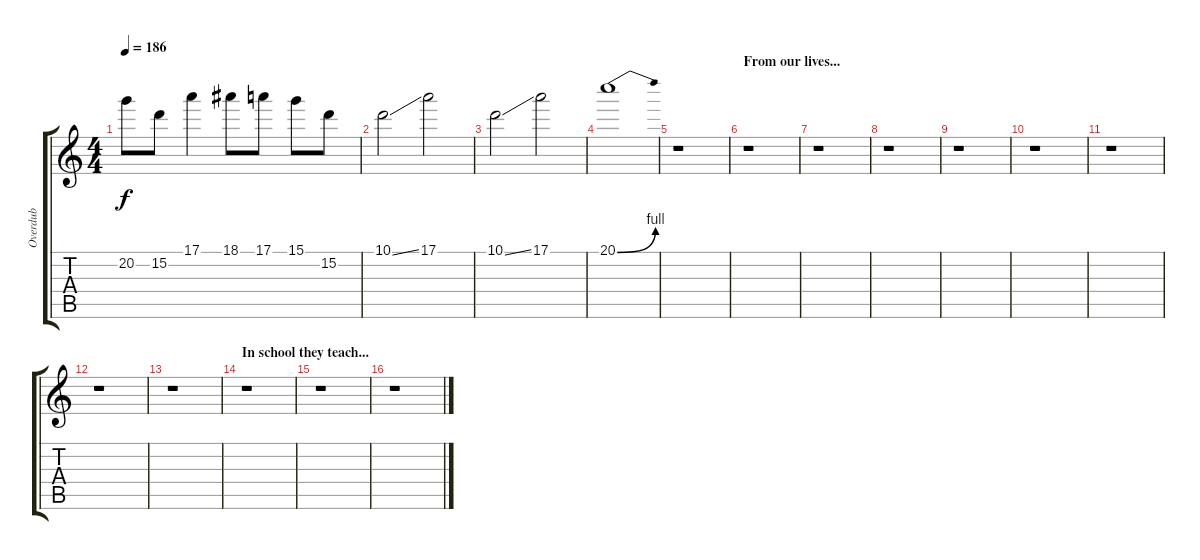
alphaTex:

\track ("Overdub" "Overdub") {instrument distortionguitar}
\staff {score tabs}
\tuning (E4 B3 G3 D3 A2 E2) {hide}
\ts (4 4)
\tempo 186
\clef g2
\ks c
20.2.8{dy f} 15.2.8 17.1.4 18.1.8 17.1.8 15.1.8 15.2.8 |
10.1{ss}.2 17.1.2 |
10.1{ss}.2 17.1.2 |
20.1{be (bend 0 0 60 4)}.1 |
r.1 |
\section ("" "From our lives...")
r.1 |
r.1 |
r.1 |
r.1 |
r.1 |
r.1 |
r.1 |
r.1 |
\section ("" "In school they teach...")
r.1 |
r.1 |
r.1
